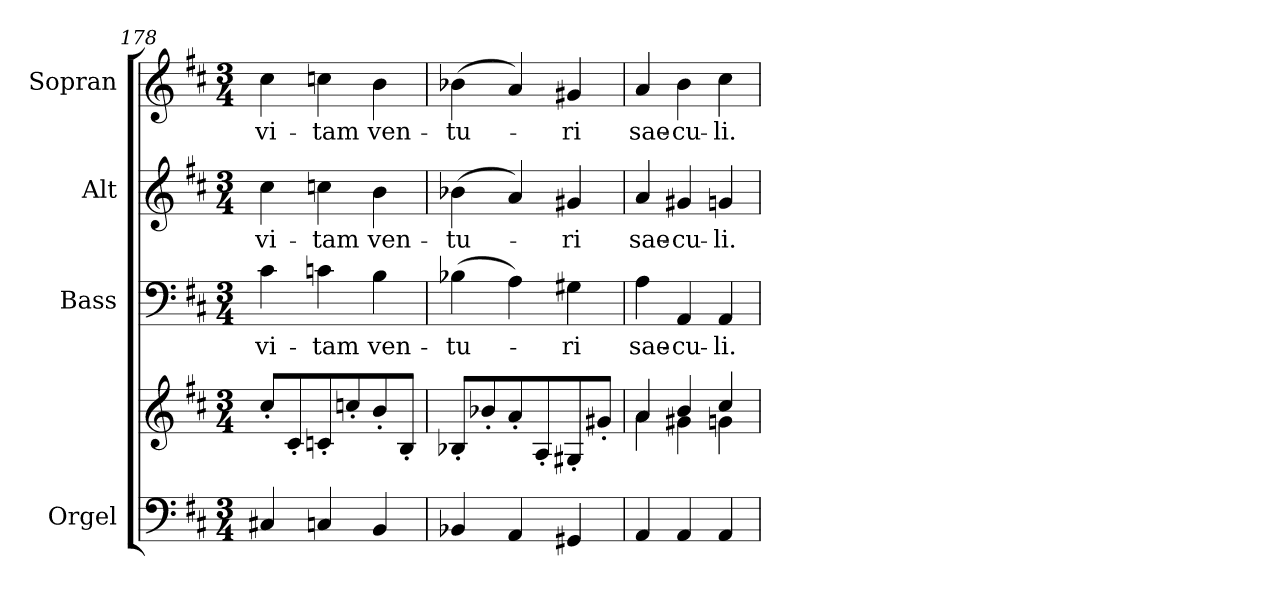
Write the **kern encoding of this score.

**kern	**kern	**kern	**text	**kern	**text	**kern	**text
*part4	*part4	*part3	*part3	*part2	*part2	*part1	*part1
*staff5	*staff4	*staff3	*staff3	*staff2	*staff2	*staff1	*staff1
*I"Orgel	*	*I"Bass	*	*I"Alt	*	*I"Sopran	*
*	*	*I'B.	*	*I'A.	*	*I'S.	*
*clefF4	*clefG2	*clefF4	*	*clefG2	*	*clefG2	*
*k[f#c#]	*k[f#c#]	*k[f#c#]	*	*k[f#c#]	*	*k[f#c#]	*
*D:	*D:	*D:	*	*D:	*	*D:	*
*M3/4	*M3/4	*M3/4	*	*M3/4	*	*M3/4	*
=178	=178	=178	=178	=178	=178	=178	=178
!	!	!	!LO:LY:b	!	!LO:LY:b	!	!LO:LY:b
4C#X/	8cc#'</L	4c#\	vi-	4cc#\	vi-	4cc#\	vi-
.	8c#'</	.	.	.	.	.	.
!	!	!	!LO:LY:b	!	!LO:LY:b	!	!LO:LY:b
4Cn/	8cn'</	4cn\	-tam	4ccn\	-tam	4ccn\	-tam
.	8ccn'</	.	.	.	.	.	.
!	!	!	!LO:LY:b	!	!LO:LY:b	!	!LO:LY:b
4BB/	8b'</	4B\	ven-	4b\	ven-	4b\	ven-
.	8B'</J	.	.	.	.	.	.
=179	=179	=179	=179	=179	=179	=179	=179
!	!	!	!LO:LY:b	!	!LO:LY:b	!	!LO:LY:b
4BB-X/	8B-X'</L	(>4B-X\	-tu-	(>4b-X\	-tu-	(>4b-X\	-tu-
.	8b-X'</	.	.	.	.	.	.
4AA/	8a'</	4A\)	.	4a/)	.	4a/)	.
.	8A'</	.	.	.	.	.	.
!	!	!	!LO:LY:b	!	!LO:LY:b	!	!LO:LY:b
4GG#X/	8G#X'</	4G#X\	-ri	4g#X/	-ri	4g#X/	-ri
.	8g#X'</J	.	.	.	.	.	.
=180	=180	=180	=180	=180	=180	=180	=180
*	*^	*	*	*	*	*	*
!	!	!	!	!LO:LY:b	!	!LO:LY:b	!	!LO:LY:b
4AA/	4a/	4a\	4A\	sae-	4a/	sae-	4a/	sae-
!	!	!	!	!LO:LY:b	!	!LO:LY:b	!	!LO:LY:b
4AA/	4b/	4g#X\	4AA/	-cu-	4g#X/	-cu-	4b\	-cu-
!	!	!	!	!LO:LY:b	!	!LO:LY:b	!	!LO:LY:b
4AA/	4cc#/	4gn\	4AA/	-li.	4gn/	-li.	4cc#\	-li.
*	*v	*v	*	*	*	*	*	*
=	=	=	=	=	=	=	=
*-	*-	*-	*-	*-	*-	*-	*-
